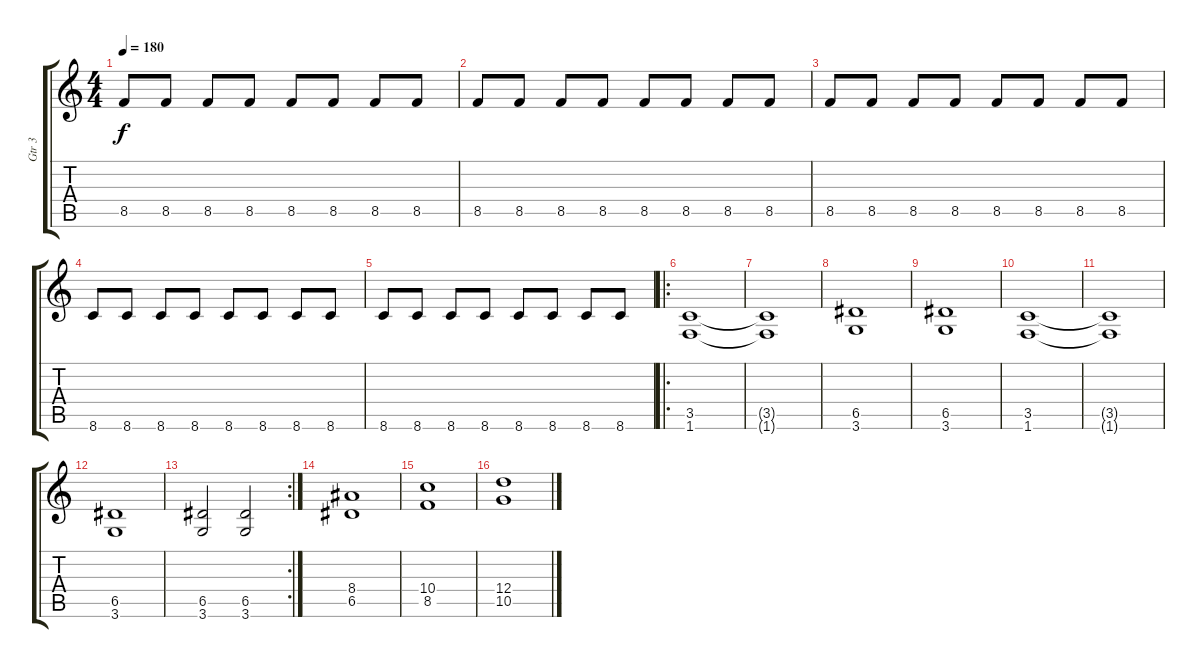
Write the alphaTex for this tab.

\track ("Gtr 3" "Gtr 3") {instrument overdrivenguitar}
\staff {score tabs}
\tuning (E4 B3 G3 D3 A2 E2) {hide}
\ts (4 4)
\tempo 180
\clef g2
\ks c
8.5.8{dy f} 8.5.8 8.5.8 8.5.8 8.5.8 8.5.8 8.5.8 8.5.8 |
8.5.8 8.5.8 8.5.8 8.5.8 8.5.8 8.5.8 8.5.8 8.5.8 |
8.5.8 8.5.8 8.5.8 8.5.8 8.5.8 8.5.8 8.5.8 8.5.8 |
8.6.8 8.6.8 8.6.8 8.6.8 8.6.8 8.6.8 8.6.8 8.6.8 |
8.6.8 8.6.8 8.6.8 8.6.8 8.6.8 8.6.8 8.6.8 8.6.8 |
\ro
(3.5 1.6).1 |
(3.5{t} 1.6{t}).1 |
(6.5 3.6).1 |
(6.5 3.6).1 |
(3.5 1.6).1 |
(3.5{t} 1.6{t}).1 |
(6.5 3.6).1 |
\rc 2
(6.5 3.6).2 (6.5 3.6).2 |
(8.4 6.5).1 |
(10.4 8.5).1 |
(12.4 10.5).1
